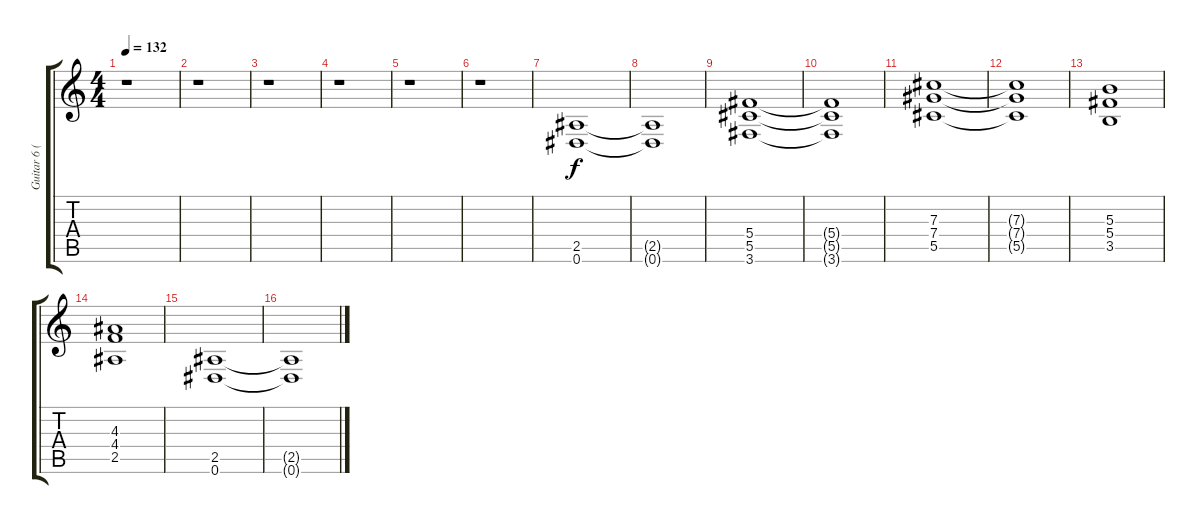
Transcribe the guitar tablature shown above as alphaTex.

\track ("Guitar 6 (solo)" "Guitar 6 (") {instrument distortionguitar}
\staff {score tabs}
\tuning (Eb4 Bb3 Gb3 Db3 Ab2 Eb2) {hide}
\ts (4 4)
\tempo 132
\clef g2
\ks c
r.1{dy mp} |
r.1 |
r.1 |
r.1 |
r.1 |
r.1 |
(2.5 0.6).1{dy f} |
(2.5{t} 0.6{t}).1 |
(5.4 5.5 3.6).1 |
(5.4{t} 5.5{t} 3.6{t}).1 |
(7.3 7.4 5.5).1 |
(7.3{t} 7.4{t} 5.5{t}).1 |
(5.3 5.4 3.5).1 |
(4.3 4.4 2.5).1 |
(2.5 0.6).1 |
(2.5{t} 0.6{t}).1
